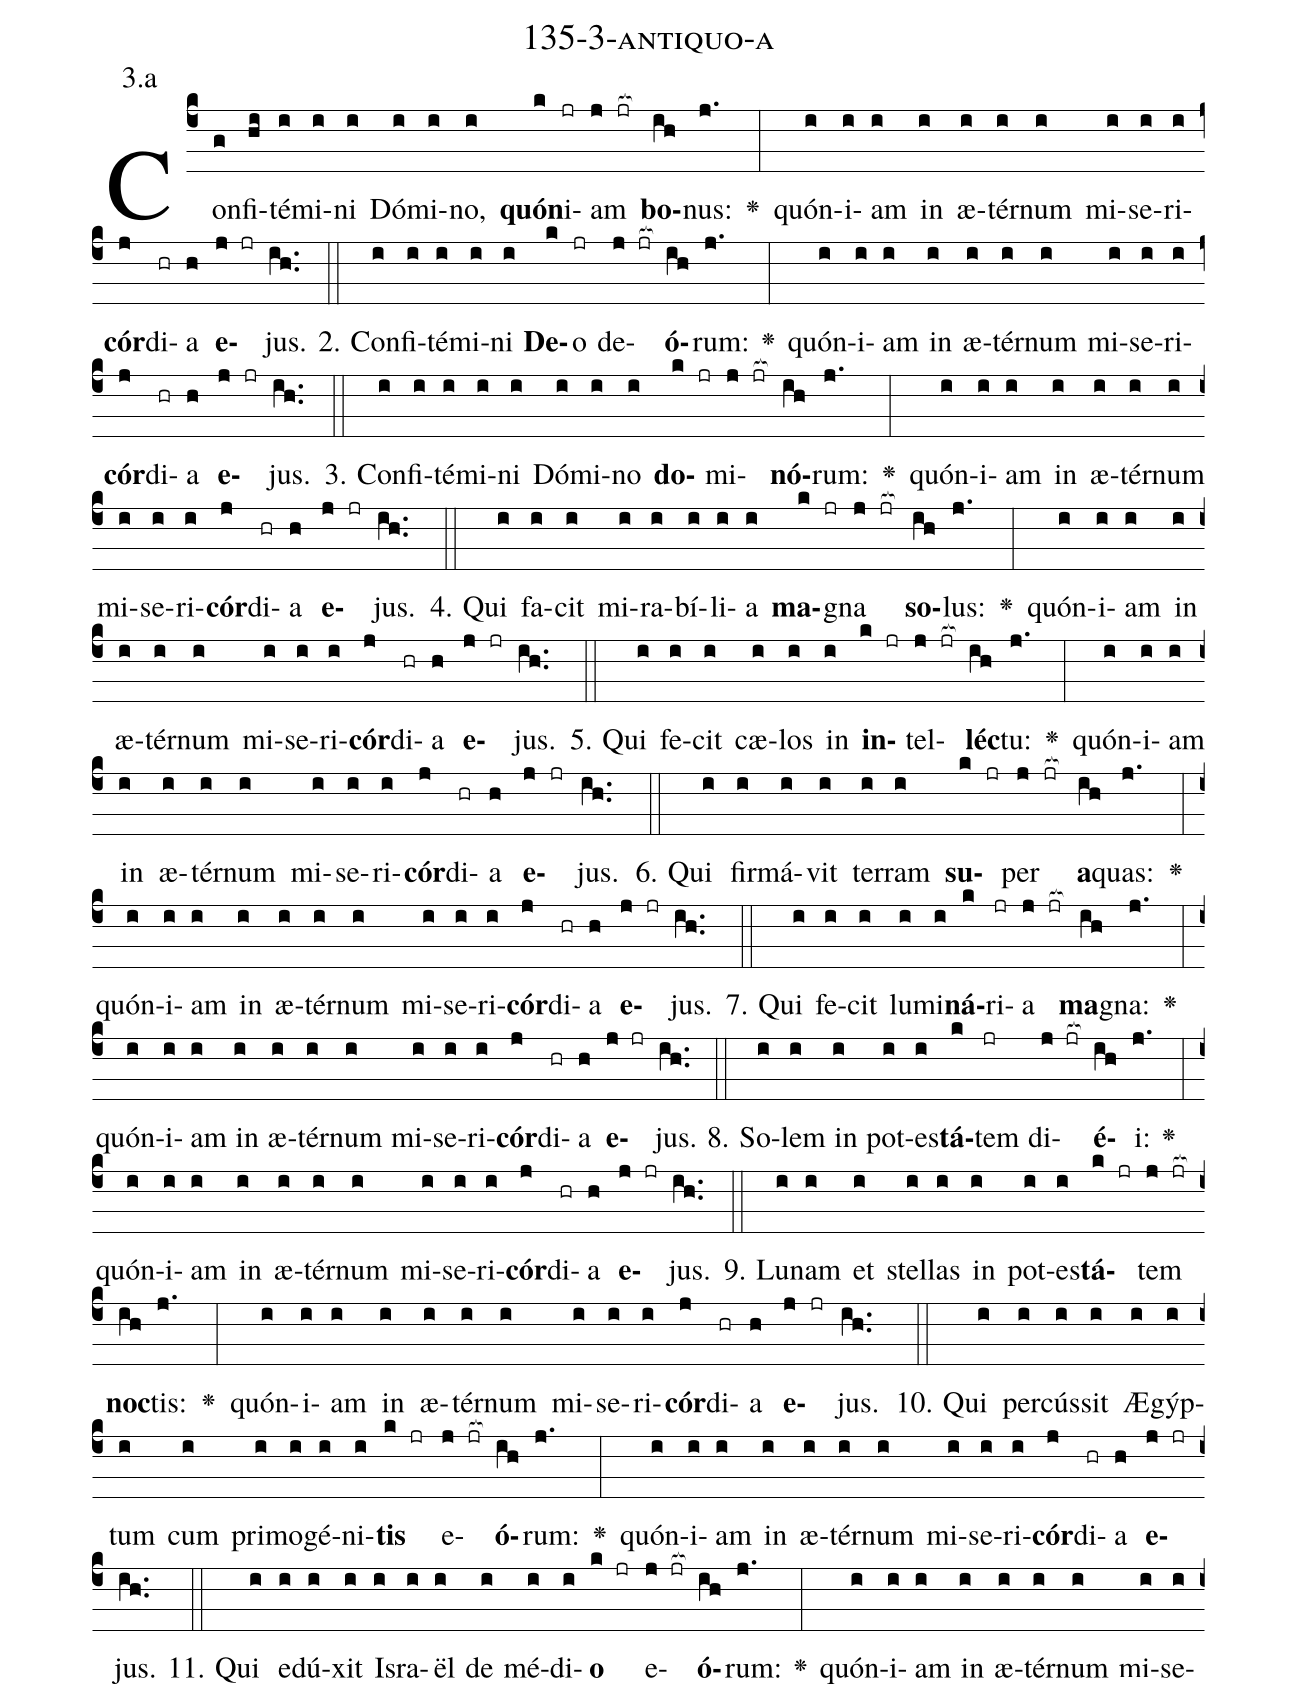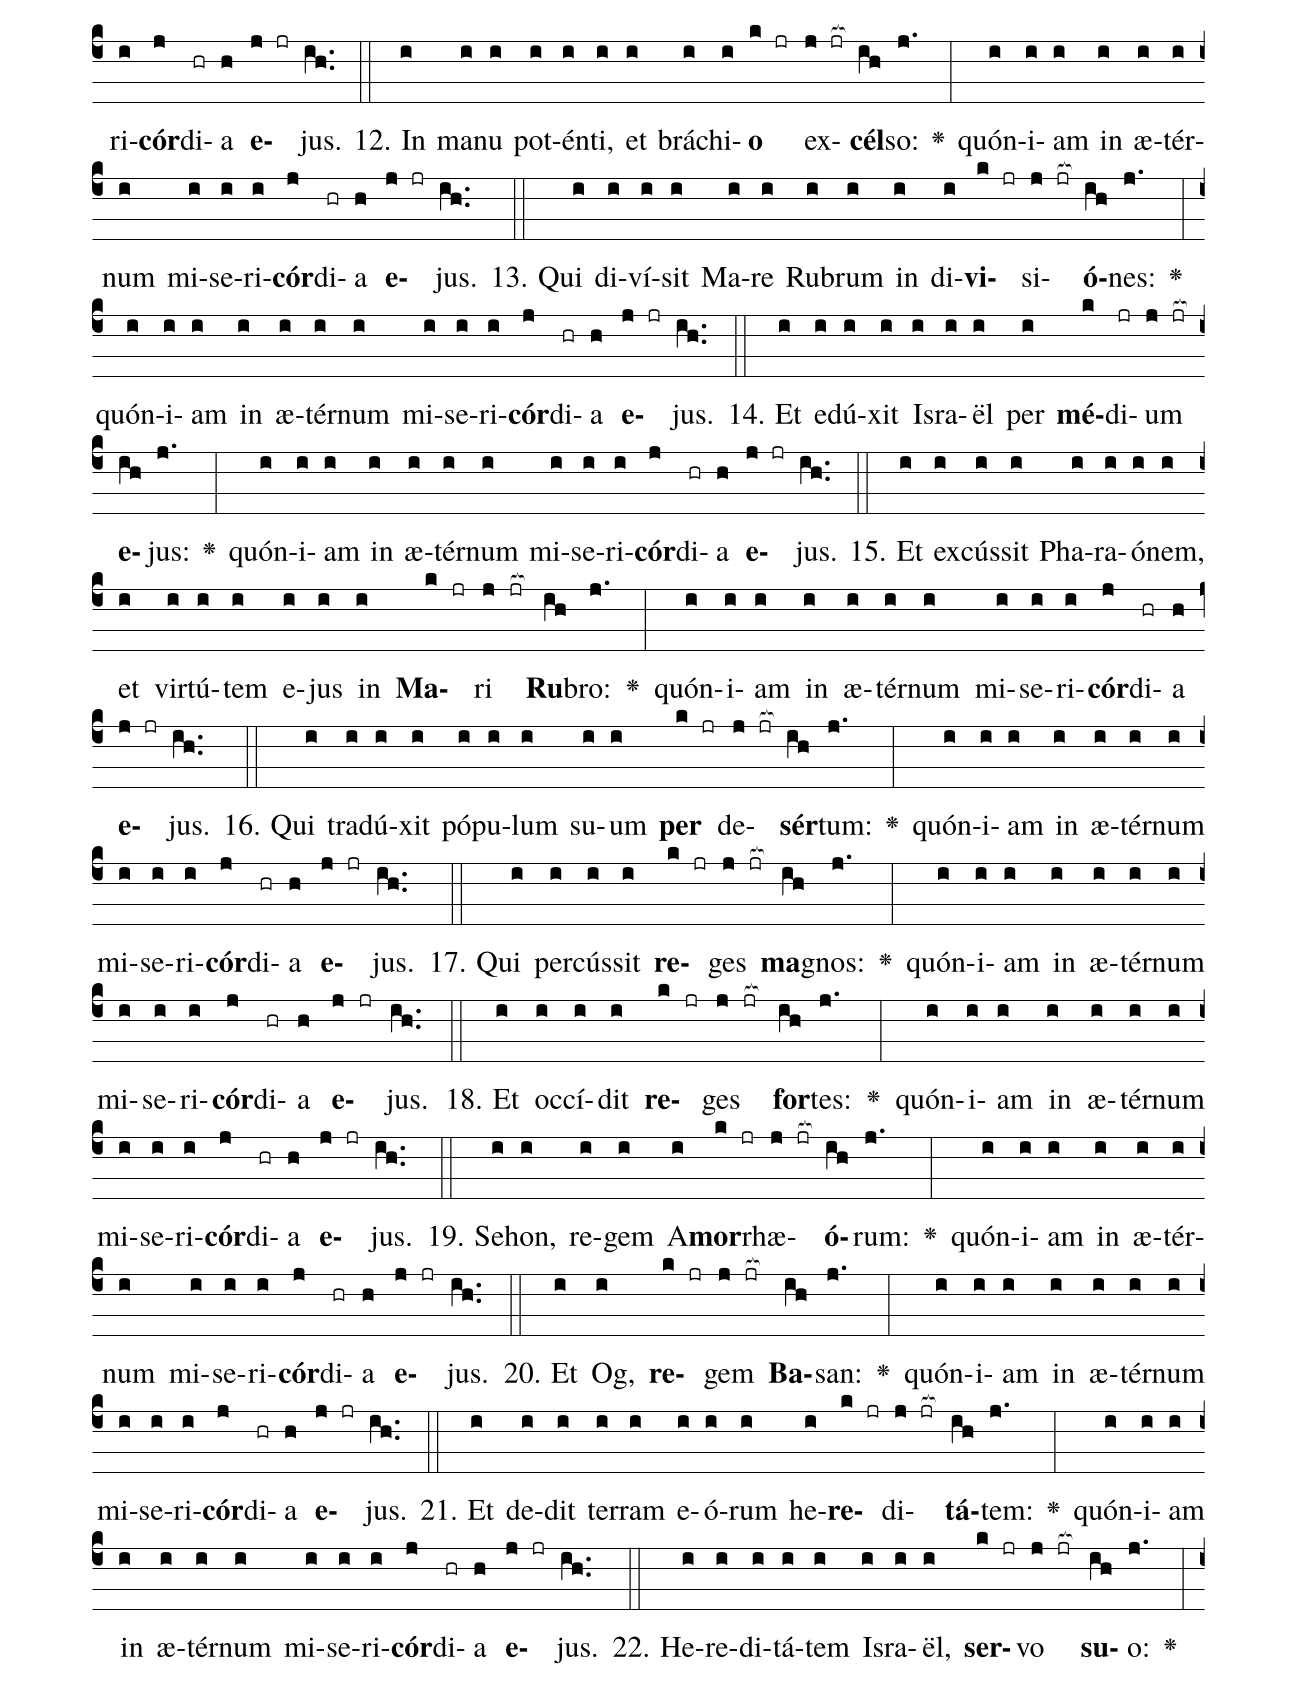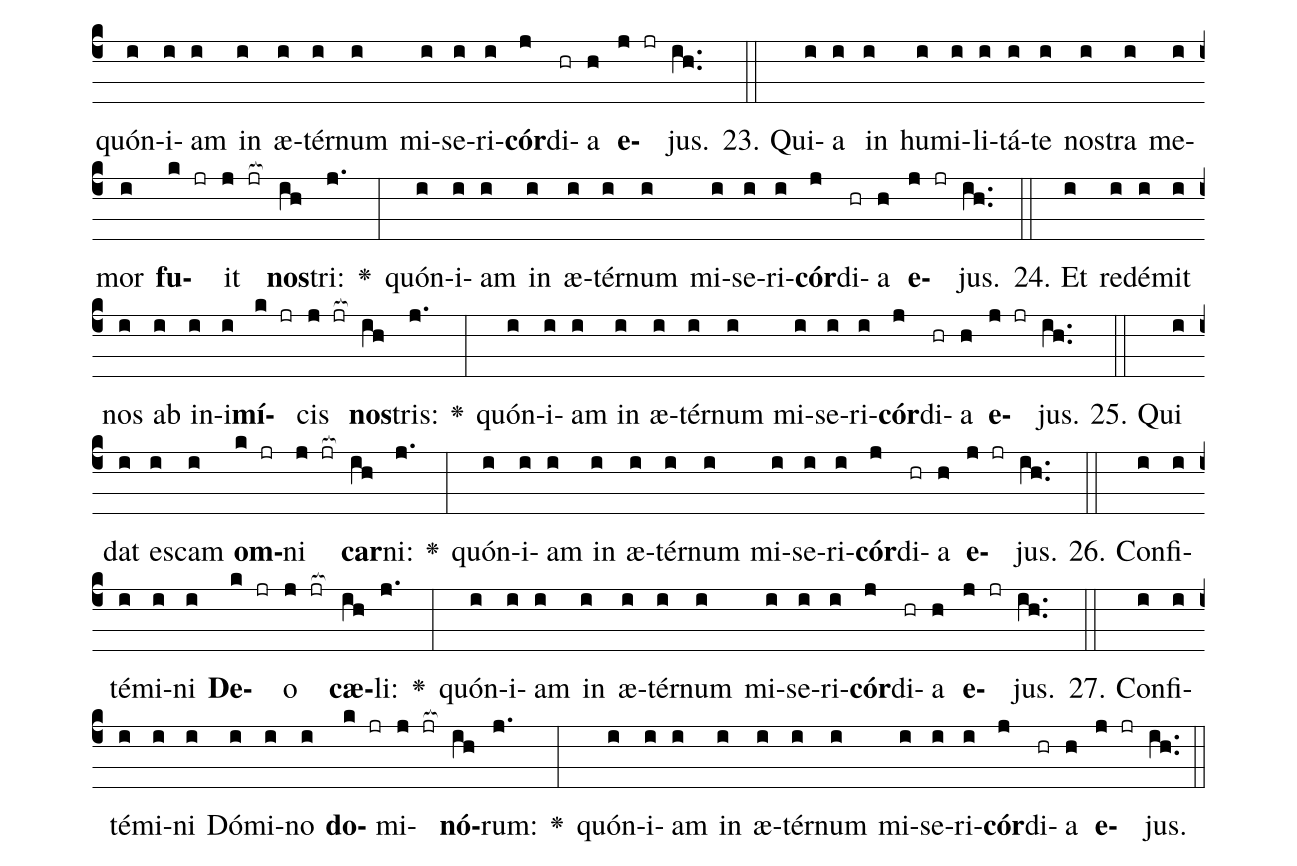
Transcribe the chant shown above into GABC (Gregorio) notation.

name: 135-3-antiquo-a;
annotation: 3.a;
%%
(c4)Con(g)fi(hi)té(i)mi(i)ni(i) Dó(i)mi(i)no,(i) <b>quón</b>(k)i(jr)am(j jr[ocb:1{]) <b>bo</b>(ih[ocb:0}])nus:(j.) <v>\greheightstar</v>(:) quón(i)i(i)am(i) in(i) æ(i)tér(i)num(i) mi(i)se(i)ri(i)<b>cór</b>(j)di(hr)a(h) <b>e</b>(j jr)jus.(ih..) (::)
2. Con(i)fi(i)té(i)mi(i)ni(i) <b>De</b>(k)o(jr) de(j jr[ocb:1{])<b>ó</b>(ih[ocb:0}])rum:(j.) <v>\greheightstar</v>(:) quón(i)i(i)am(i) in(i) æ(i)tér(i)num(i) mi(i)se(i)ri(i)<b>cór</b>(j)di(hr)a(h) <b>e</b>(j jr)jus.(ih..) (::)
3. Con(i)fi(i)té(i)mi(i)ni(i) Dó(i)mi(i)no(i) <b>do</b>(k jr)mi(j jr[ocb:1{])<b>nó</b>(ih[ocb:0}])rum:(j.) <v>\greheightstar</v>(:) quón(i)i(i)am(i) in(i) æ(i)tér(i)num(i) mi(i)se(i)ri(i)<b>cór</b>(j)di(hr)a(h) <b>e</b>(j jr)jus.(ih..) (::)
4. Qui(i) fa(i)cit(i) mi(i)ra(i)bí(i)li(i)a(i) <b>ma</b>(k jr)gna(j jr[ocb:1{]) <b>so</b>(ih[ocb:0}])lus:(j.) <v>\greheightstar</v>(:) quón(i)i(i)am(i) in(i) æ(i)tér(i)num(i) mi(i)se(i)ri(i)<b>cór</b>(j)di(hr)a(h) <b>e</b>(j jr)jus.(ih..) (::)
5. Qui(i) fe(i)cit(i) cæ(i)los(i) in(i) <b>in</b>(k jr)tel(j jr[ocb:1{])<b>léc</b>(ih[ocb:0}])tu:(j.) <v>\greheightstar</v>(:) quón(i)i(i)am(i) in(i) æ(i)tér(i)num(i) mi(i)se(i)ri(i)<b>cór</b>(j)di(hr)a(h) <b>e</b>(j jr)jus.(ih..) (::)
6. Qui(i) fir(i)má(i)vit(i) ter(i)ram(i) <b>su</b>(k jr)per(j jr[ocb:1{]) <b>a</b>(ih[ocb:0}])quas:(j.) <v>\greheightstar</v>(:) quón(i)i(i)am(i) in(i) æ(i)tér(i)num(i) mi(i)se(i)ri(i)<b>cór</b>(j)di(hr)a(h) <b>e</b>(j jr)jus.(ih..) (::)
7. Qui(i) fe(i)cit(i) lu(i)mi(i)<b>ná</b>(k)ri(jr)a(j jr[ocb:1{]) <b>ma</b>(ih[ocb:0}])gna:(j.) <v>\greheightstar</v>(:) quón(i)i(i)am(i) in(i) æ(i)tér(i)num(i) mi(i)se(i)ri(i)<b>cór</b>(j)di(hr)a(h) <b>e</b>(j jr)jus.(ih..) (::)
8. So(i)lem(i) in(i) pot(i)es(i)<b>tá</b>(k)tem(jr) di(j jr[ocb:1{])<b>é</b>(ih[ocb:0}])i:(j.) <v>\greheightstar</v>(:) quón(i)i(i)am(i) in(i) æ(i)tér(i)num(i) mi(i)se(i)ri(i)<b>cór</b>(j)di(hr)a(h) <b>e</b>(j jr)jus.(ih..) (::)
9. Lu(i)nam(i) et(i) stel(i)las(i) in(i) pot(i)es(i)<b>tá</b>(k jr)tem(j jr[ocb:1{]) <b>noc</b>(ih[ocb:0}])tis:(j.) <v>\greheightstar</v>(:) quón(i)i(i)am(i) in(i) æ(i)tér(i)num(i) mi(i)se(i)ri(i)<b>cór</b>(j)di(hr)a(h) <b>e</b>(j jr)jus.(ih..) (::)
10. Qui(i) per(i)cús(i)sit(i) Æ(i)gýp(i)tum(i) cum(i) pri(i)mo(i)gé(i)ni(i)<b>tis</b>(k jr) e(j jr[ocb:1{])<b>ó</b>(ih[ocb:0}])rum:(j.) <v>\greheightstar</v>(:) quón(i)i(i)am(i) in(i) æ(i)tér(i)num(i) mi(i)se(i)ri(i)<b>cór</b>(j)di(hr)a(h) <b>e</b>(j jr)jus.(ih..) (::)
11. Qui(i) e(i)dú(i)xit(i) Is(i)ra(i)ël(i) de(i) mé(i)di(i)<b>o</b>(k jr) e(j jr[ocb:1{])<b>ó</b>(ih[ocb:0}])rum:(j.) <v>\greheightstar</v>(:) quón(i)i(i)am(i) in(i) æ(i)tér(i)num(i) mi(i)se(i)ri(i)<b>cór</b>(j)di(hr)a(h) <b>e</b>(j jr)jus.(ih..) (::)
12. In(i) ma(i)nu(i) pot(i)én(i)ti,(i) et(i) brá(i)chi(i)<b>o</b>(k jr) ex(j jr[ocb:1{])<b>cél</b>(ih[ocb:0}])so:(j.) <v>\greheightstar</v>(:) quón(i)i(i)am(i) in(i) æ(i)tér(i)num(i) mi(i)se(i)ri(i)<b>cór</b>(j)di(hr)a(h) <b>e</b>(j jr)jus.(ih..) (::)
13. Qui(i) di(i)ví(i)sit(i) Ma(i)re(i) Ru(i)brum(i) in(i) di(i)<b>vi</b>(k jr)si(j jr[ocb:1{])<b>ó</b>(ih[ocb:0}])nes:(j.) <v>\greheightstar</v>(:) quón(i)i(i)am(i) in(i) æ(i)tér(i)num(i) mi(i)se(i)ri(i)<b>cór</b>(j)di(hr)a(h) <b>e</b>(j jr)jus.(ih..) (::)
14. Et(i) e(i)dú(i)xit(i) Is(i)ra(i)ël(i) per(i) <b>mé</b>(k)di(jr)um(j jr[ocb:1{]) <b>e</b>(ih[ocb:0}])jus:(j.) <v>\greheightstar</v>(:) quón(i)i(i)am(i) in(i) æ(i)tér(i)num(i) mi(i)se(i)ri(i)<b>cór</b>(j)di(hr)a(h) <b>e</b>(j jr)jus.(ih..) (::)
15. Et(i) ex(i)cús(i)sit(i) Pha(i)ra(i)ó(i)nem,(i) et(i) vir(i)tú(i)tem(i) e(i)jus(i) in(i) <b>Ma</b>(k jr)ri(j jr[ocb:1{]) <b>Ru</b>(ih[ocb:0}])bro:(j.) <v>\greheightstar</v>(:) quón(i)i(i)am(i) in(i) æ(i)tér(i)num(i) mi(i)se(i)ri(i)<b>cór</b>(j)di(hr)a(h) <b>e</b>(j jr)jus.(ih..) (::)
16. Qui(i) tra(i)dú(i)xit(i) pó(i)pu(i)lum(i) su(i)um(i) <b>per</b>(k jr) de(j jr[ocb:1{])<b>sér</b>(ih[ocb:0}])tum:(j.) <v>\greheightstar</v>(:) quón(i)i(i)am(i) in(i) æ(i)tér(i)num(i) mi(i)se(i)ri(i)<b>cór</b>(j)di(hr)a(h) <b>e</b>(j jr)jus.(ih..) (::)
17. Qui(i) per(i)cús(i)sit(i) <b>re</b>(k jr)ges(j jr[ocb:1{]) <b>ma</b>(ih[ocb:0}])gnos:(j.) <v>\greheightstar</v>(:) quón(i)i(i)am(i) in(i) æ(i)tér(i)num(i) mi(i)se(i)ri(i)<b>cór</b>(j)di(hr)a(h) <b>e</b>(j jr)jus.(ih..) (::)
18. Et(i) oc(i)cí(i)dit(i) <b>re</b>(k jr)ges(j jr[ocb:1{]) <b>for</b>(ih[ocb:0}])tes:(j.) <v>\greheightstar</v>(:) quón(i)i(i)am(i) in(i) æ(i)tér(i)num(i) mi(i)se(i)ri(i)<b>cór</b>(j)di(hr)a(h) <b>e</b>(j jr)jus.(ih..) (::)
19. Se(i)hon,(i) re(i)gem(i) A(i)<b>mor</b>(k jr)rhæ(j jr[ocb:1{])<b>ó</b>(ih[ocb:0}])rum:(j.) <v>\greheightstar</v>(:) quón(i)i(i)am(i) in(i) æ(i)tér(i)num(i) mi(i)se(i)ri(i)<b>cór</b>(j)di(hr)a(h) <b>e</b>(j jr)jus.(ih..) (::)
20. Et(i) Og,(i) <b>re</b>(k jr)gem(j jr[ocb:1{]) <b>Ba</b>(ih[ocb:0}])san:(j.) <v>\greheightstar</v>(:) quón(i)i(i)am(i) in(i) æ(i)tér(i)num(i) mi(i)se(i)ri(i)<b>cór</b>(j)di(hr)a(h) <b>e</b>(j jr)jus.(ih..) (::)
21. Et(i) de(i)dit(i) ter(i)ram(i) e(i)ó(i)rum(i) he(i)<b>re</b>(k jr)di(j jr[ocb:1{])<b>tá</b>(ih[ocb:0}])tem:(j.) <v>\greheightstar</v>(:) quón(i)i(i)am(i) in(i) æ(i)tér(i)num(i) mi(i)se(i)ri(i)<b>cór</b>(j)di(hr)a(h) <b>e</b>(j jr)jus.(ih..) (::)
22. He(i)re(i)di(i)tá(i)tem(i) Is(i)ra(i)ël,(i) <b>ser</b>(k jr)vo(j jr[ocb:1{]) <b>su</b>(ih[ocb:0}])o:(j.) <v>\greheightstar</v>(:) quón(i)i(i)am(i) in(i) æ(i)tér(i)num(i) mi(i)se(i)ri(i)<b>cór</b>(j)di(hr)a(h) <b>e</b>(j jr)jus.(ih..) (::)
23. Qui(i)a(i) in(i) hu(i)mi(i)li(i)tá(i)te(i) nos(i)tra(i) me(i)mor(i) <b>fu</b>(k jr)it(j jr[ocb:1{]) <b>nos</b>(ih[ocb:0}])tri:(j.) <v>\greheightstar</v>(:) quón(i)i(i)am(i) in(i) æ(i)tér(i)num(i) mi(i)se(i)ri(i)<b>cór</b>(j)di(hr)a(h) <b>e</b>(j jr)jus.(ih..) (::)
24. Et(i) red(i)é(i)mit(i) nos(i) ab(i) in(i)i(i)<b>mí</b>(k jr)cis(j jr[ocb:1{]) <b>nos</b>(ih[ocb:0}])tris:(j.) <v>\greheightstar</v>(:) quón(i)i(i)am(i) in(i) æ(i)tér(i)num(i) mi(i)se(i)ri(i)<b>cór</b>(j)di(hr)a(h) <b>e</b>(j jr)jus.(ih..) (::)
25. Qui(i) dat(i) es(i)cam(i) <b>om</b>(k jr)ni(j jr[ocb:1{]) <b>car</b>(ih[ocb:0}])ni:(j.) <v>\greheightstar</v>(:) quón(i)i(i)am(i) in(i) æ(i)tér(i)num(i) mi(i)se(i)ri(i)<b>cór</b>(j)di(hr)a(h) <b>e</b>(j jr)jus.(ih..) (::)
26. Con(i)fi(i)té(i)mi(i)ni(i) <b>De</b>(k jr)o(j jr[ocb:1{]) <b>cæ</b>(ih[ocb:0}])li:(j.) <v>\greheightstar</v>(:) quón(i)i(i)am(i) in(i) æ(i)tér(i)num(i) mi(i)se(i)ri(i)<b>cór</b>(j)di(hr)a(h) <b>e</b>(j jr)jus.(ih..) (::)
27. Con(i)fi(i)té(i)mi(i)ni(i) Dó(i)mi(i)no(i) <b>do</b>(k jr)mi(j jr[ocb:1{])<b>nó</b>(ih[ocb:0}])rum:(j.) <v>\greheightstar</v>(:) quón(i)i(i)am(i) in(i) æ(i)tér(i)num(i) mi(i)se(i)ri(i)<b>cór</b>(j)di(hr)a(h) <b>e</b>(j jr)jus.(ih..) (::)
